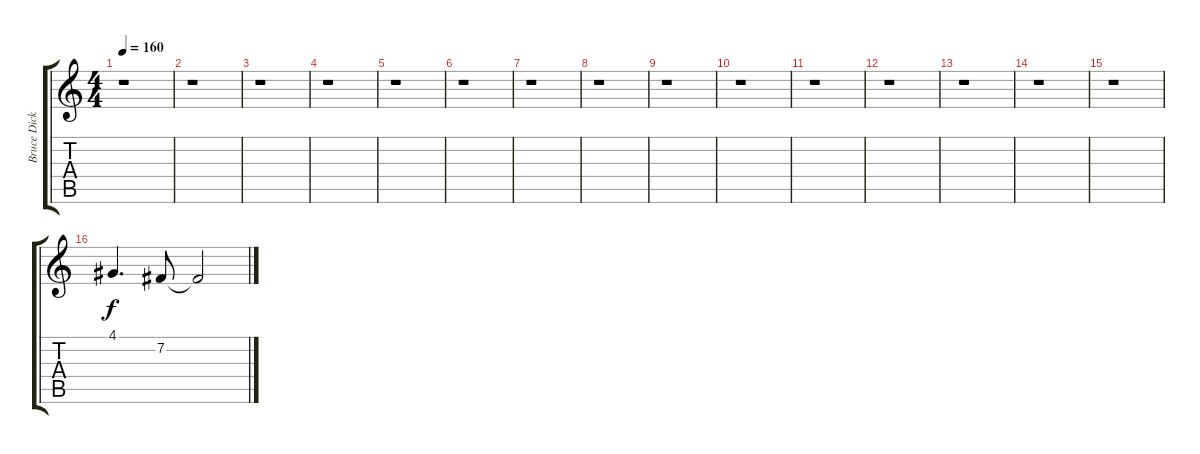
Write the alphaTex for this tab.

\track ("Bruce Dickinson" "Bruce Dick") {instrument cello}
\staff {score tabs}
\tuning (E4 B3 G3 D3 A2 E2) {hide}
\ts (4 4)
\tempo 160
\clef g2
\ks c
r.1{dy f} |
r.1 |
r.1 |
r.1 |
r.1 |
r.1 |
r.1 |
r.1 |
r.1 |
r.1 |
r.1 |
r.1 |
r.1 |
r.1 |
r.1 |
4.1.4{d} 7.2.8 7.2{t}.2
